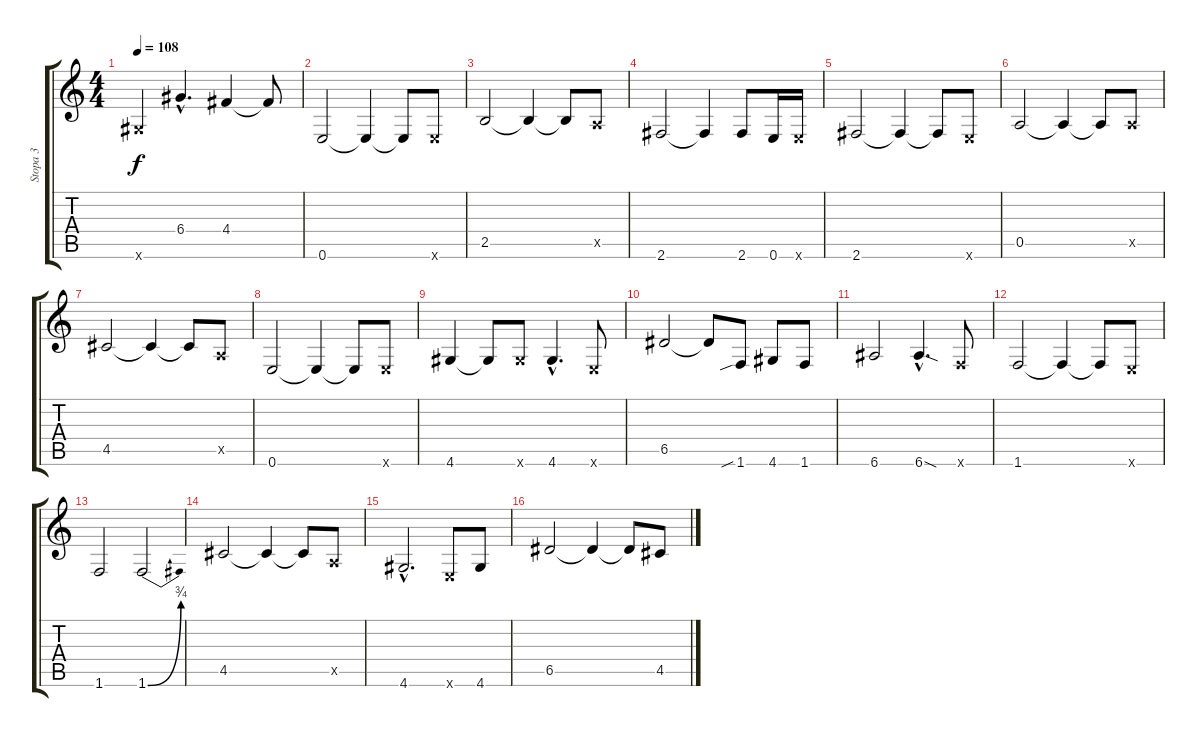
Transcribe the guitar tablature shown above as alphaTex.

\track ("Stopa 3" "Stopa 3") {instrument fretlessbass}
\staff {score tabs}
\tuning (E4 B3 G3 D3 A2 E2) {hide}
\ts (4 4)
\tempo 108
\clef g2
\ks c
4.6{x}.4{dy f} 6.4{hac}.4{d} 4.4.4 4.4{t}.8 |
0.6.2 0.6{t}.4 0.6{t}.8 0.6{x}.8 |
2.5.2 2.5{t}.4 2.5{t}.8 0.5{x}.8 |
2.6.2 2.6{t}.4 2.6.8 0.6.16 0.6{x}.16 |
2.6.2 2.6{t}.4 2.6{t}.8 0.6{x}.8 |
0.5.2 0.5{t}.4 0.5{t}.8 0.5{x}.8 |
4.5.2 4.5{t}.4 4.5{t}.8 0.5{x}.8 |
0.6.2 0.6{t}.4 0.6{t}.8 0.6{x}.8 |
4.6.4 4.6{t}.8 4.6{x}.8 4.6{hac}.4{d} 0.6{x}.8 |
6.5.2 6.5{t}.8 1.6{sib}.8 4.6.8 1.6.8 |
6.6.2 6.6{sod hac}.4{d} 1.6{x}.8 |
1.6.2 1.6{t}.4 1.6{t}.8 0.6{x}.8 |
1.6.2 1.6{be (bend 0 0 60 3)}.2 |
4.5.2 4.5{t}.4 4.5{t}.8 0.5{x}.8 |
4.6{hac}.2{d} 0.6{x}.8 4.6.8 |
6.5.2 6.5{t}.4 6.5{t}.8 4.5.8
